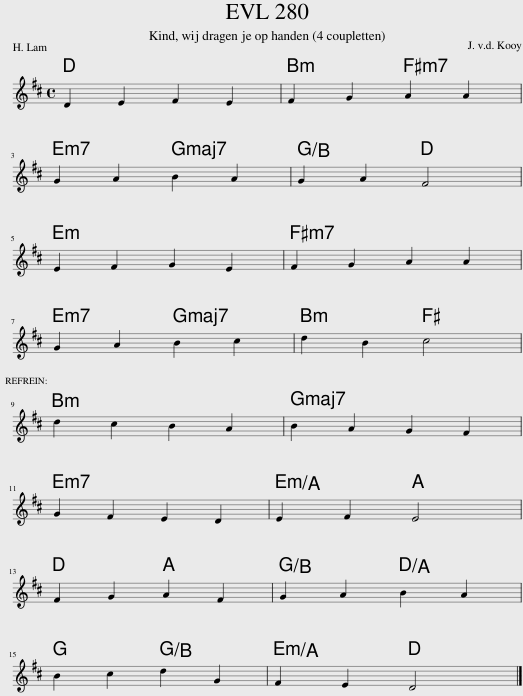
X:1
L:1/8
M:4/4
I:linebreak $
K:D
V:1 treble
V:1
 D2 E2 F2 E2 | F2 G2 A2 A2 |$ G2 A2 B2 A2 | G2 A2 F4 |$ E2 F2 G2 E2 | %5
 F2 G2 A2 A2 |$ G2 A2 B2 c2 | d2 B2 c4 |$ d2 c2 B2 A2 | B2 A2 G2 F2 |$ %10
 G2 F2 E2 D2 | E2 F2 E4 |$ F2 G2 A2 F2 | G2 A2 B2 A2 |$ B2 c2 d2 G2 | %15
 F2 E2 D4 |] %16
